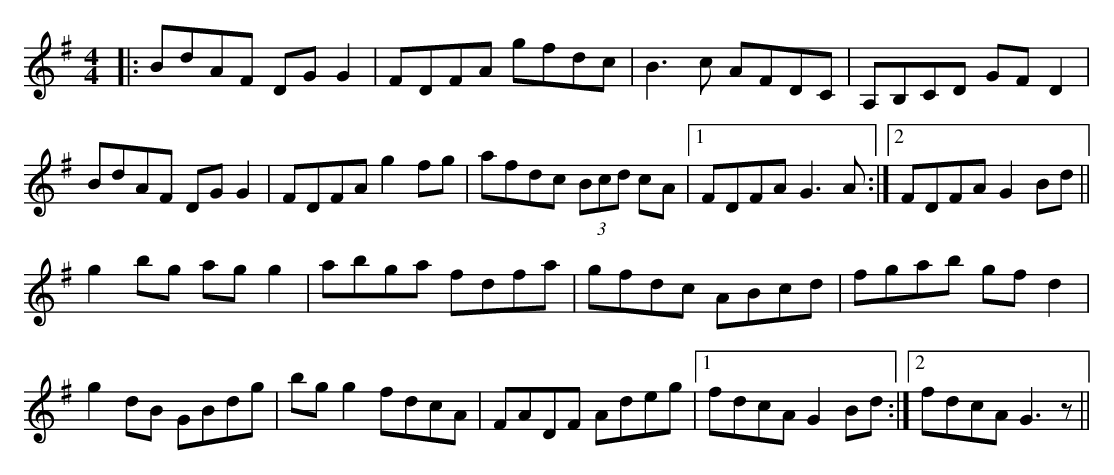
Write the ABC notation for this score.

X:1
M:4/4
K:G
|:BdAF DGG2|FDFA gfdc|B3 c AFDC|A,B,CD GFD2|
BdAF DGG2|FDFA g2fg|afdc (3Bcd cA|1 FDFA G3 A:|2 FDFA G2 Bd||
g2 bg agg2|abga fdfa|gfdc ABcd|fgab gfd2|
g2 dB GBdg|bgg2 fdcA|FADF Adeg|1 fdcA G2Bd:|2 fdcA G3z||
